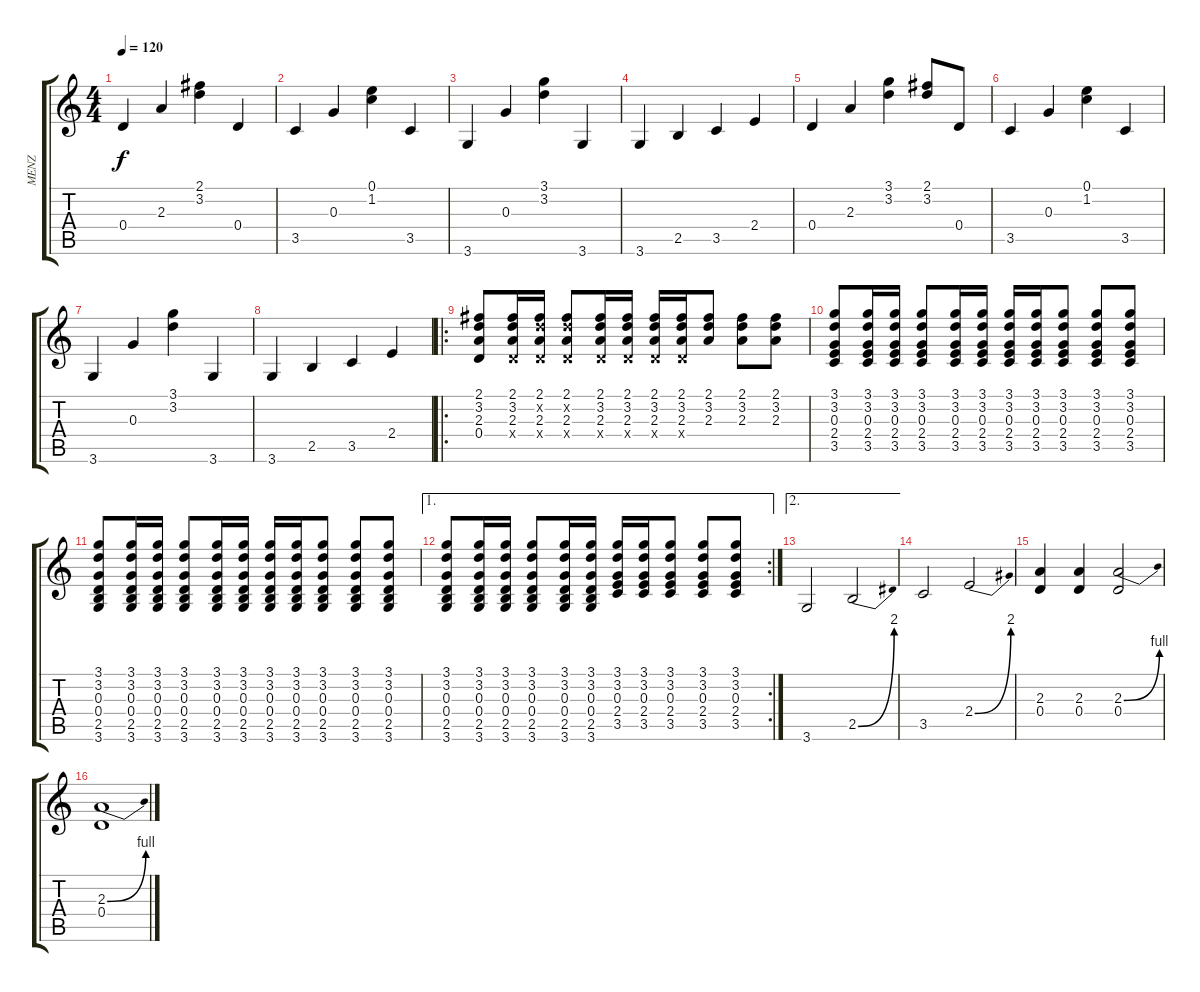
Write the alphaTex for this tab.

\track ("MENZ" "MENZ") {instrument electricguitarclean}
\staff {score tabs}
\tuning (E4 B3 G3 D3 A2 E2) {hide}
\ts (4 4)
\tempo 120
\clef g2
\ks c
0.4.4{dy f instrument electricguitarclean} 2.3.4 (2.1 3.2).4 0.4.4 |
3.5.4 0.3.4 (0.1 1.2).4 3.5.4 |
3.6.4 0.3.4 (3.1 3.2).4 3.6.4 |
3.6.4 2.5.4 3.5.4 2.4.4 |
0.4.4 2.3.4 (3.1 3.2).4 (2.1 3.2).8 0.4.8 |
3.5.4 0.3.4 (0.1 1.2).4 3.5.4 |
3.6.4 0.3.4 (3.1 3.2).4 3.6.4 |
3.6.4 2.5.4 3.5.4 2.4.4 |
\ro
(2.1 3.2 2.3 0.4).8{instrument electricguitarclean} (2.1 3.2 2.3 0.4{x}).16 (2.1 3.2{x} 2.3 0.4{x}).16 (2.1 3.2{x} 2.3 0.4{x}).8 (2.1 3.2 2.3 0.4{x}).16 (2.1 3.2 2.3 0.4{x}).16 (2.1 3.2 2.3 0.4{x}).16 (2.1 3.2 2.3 0.4{x}).16 (2.1 3.2 2.3).8 (2.1 3.2 2.3).8 (2.1 3.2 2.3).8 |
(3.1 3.2 0.3 2.4 3.5).8 (3.1 3.2 0.3 2.4 3.5).16 (3.1 3.2 0.3 2.4 3.5).16 (3.1 3.2 0.3 2.4 3.5).8 (3.1 3.2 0.3 2.4 3.5).16 (3.1 3.2 0.3 2.4 3.5).16 (3.1 3.2 0.3 2.4 3.5).16 (3.1 3.2 0.3 2.4 3.5).16 (3.1 3.2 0.3 2.4 3.5).8 (3.1 3.2 0.3 2.4 3.5).8 (3.1 3.2 0.3 2.4 3.5).8 |
(3.1 3.2 0.3 0.4 2.5 3.6).8 (3.1 3.2 0.3 0.4 2.5 3.6).16 (3.1 3.2 0.3 0.4 2.5 3.6).16 (3.1 3.2 0.3 0.4 2.5 3.6).8 (3.1 3.2 0.3 0.4 2.5 3.6).16 (3.1 3.2 0.3 0.4 2.5 3.6).16 (3.1 3.2 0.3 0.4 2.5 3.6).16 (3.1 3.2 0.3 0.4 2.5 3.6).16 (3.1 3.2 0.3 0.4 2.5 3.6).8 (3.1 3.2 0.3 0.4 2.5 3.6).8 (3.1 3.2 0.3 0.4 2.5 3.6).8 |
\ae 1
\rc 2
(3.1 3.2 0.3 0.4 2.5 3.6).8 (3.1 3.2 0.3 0.4 2.5 3.6).16 (3.1 3.2 0.3 0.4 2.5 3.6).16 (3.1 3.2 0.3 0.4 2.5 3.6).8 (3.1 3.2 0.3 0.4 2.5 3.6).16 (3.1 3.2 0.3 0.4 2.5 3.6).16 (3.1 3.2 0.3 2.4 3.5).16 (3.1 3.2 0.3 2.4 3.5).16 (3.1 3.2 0.3 2.4 3.5).8 (3.1 3.2 0.3 2.4 3.5).8 (3.1 3.2 0.3 2.4 3.5).8 |
\ae 2
3.6.2{instrument distortionguitar} 2.5{be (bend 0 0 60 8)}.2 |
3.5.2 2.4{be (bend 0 0 60 8)}.2 |
(2.3 0.4).4 (2.3 0.4).4 (2.3{be (bend 0 0 60 4)} 0.4).2 |
(2.3{be (bend 0 0 60 4)} 0.4).1
